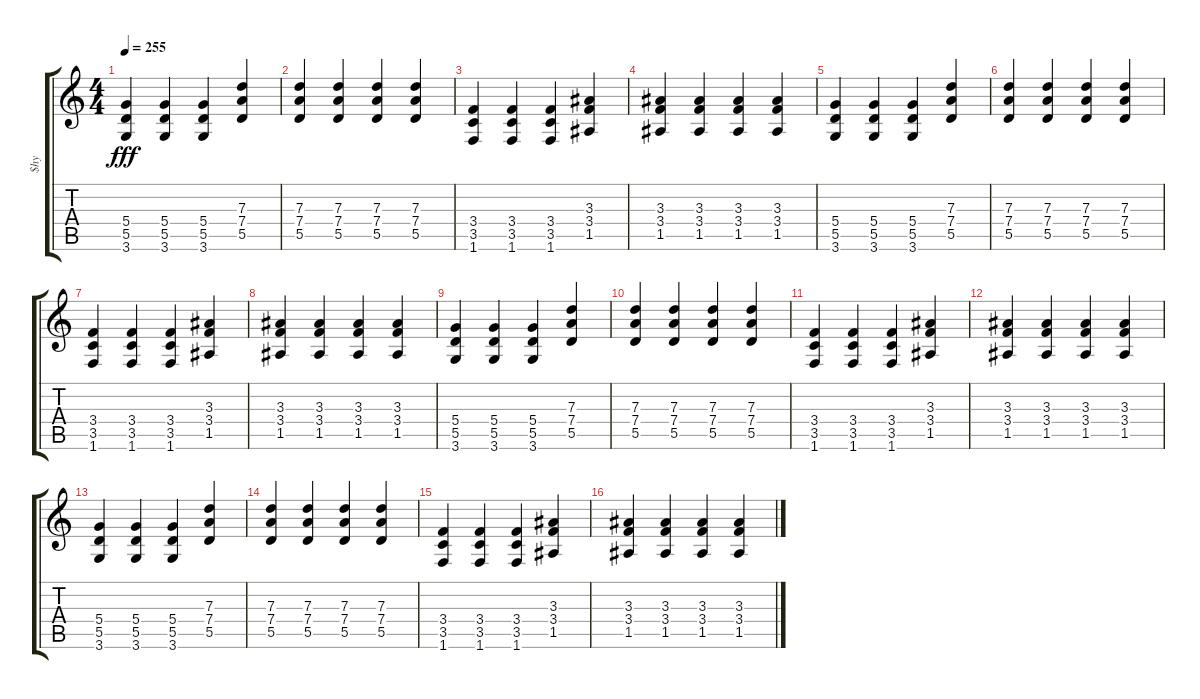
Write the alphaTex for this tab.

\track ("$hy" "$hy") {instrument distortionguitar}
\staff {score tabs}
\tuning (E4 B3 G3 D3 A2 E2) {hide}
\ts (4 4)
\tempo 255
\clef g2
\ks c
(5.4 5.5 3.6).4{dy fff} (5.4 5.5 3.6).4 (5.4 5.5 3.6).4 (7.3 7.4 5.5).4 |
(7.3 7.4 5.5).4 (7.3 7.4 5.5).4 (7.3 7.4 5.5).4 (7.3 7.4 5.5).4 |
(3.4 3.5 1.6).4 (3.4 3.5 1.6).4 (3.4 3.5 1.6).4 (3.3 3.4 1.5).4 |
(3.3 3.4 1.5).4 (3.3 3.4 1.5).4 (3.3 3.4 1.5).4 (3.3 3.4 1.5).4 |
(5.4 5.5 3.6).4 (5.4 5.5 3.6).4 (5.4 5.5 3.6).4 (7.3 7.4 5.5).4 |
(7.3 7.4 5.5).4 (7.3 7.4 5.5).4 (7.3 7.4 5.5).4 (7.3 7.4 5.5).4 |
(3.4 3.5 1.6).4 (3.4 3.5 1.6).4 (3.4 3.5 1.6).4 (3.3 3.4 1.5).4 |
(3.3 3.4 1.5).4 (3.3 3.4 1.5).4 (3.3 3.4 1.5).4 (3.3 3.4 1.5).4 |
(5.4 5.5 3.6).4 (5.4 5.5 3.6).4 (5.4 5.5 3.6).4 (7.3 7.4 5.5).4 |
(7.3 7.4 5.5).4 (7.3 7.4 5.5).4 (7.3 7.4 5.5).4 (7.3 7.4 5.5).4 |
(3.4 3.5 1.6).4 (3.4 3.5 1.6).4 (3.4 3.5 1.6).4 (3.3 3.4 1.5).4 |
(3.3 3.4 1.5).4 (3.3 3.4 1.5).4 (3.3 3.4 1.5).4 (3.3 3.4 1.5).4 |
(5.4 5.5 3.6).4 (5.4 5.5 3.6).4 (5.4 5.5 3.6).4 (7.3 7.4 5.5).4 |
(7.3 7.4 5.5).4 (7.3 7.4 5.5).4 (7.3 7.4 5.5).4 (7.3 7.4 5.5).4 |
(3.4 3.5 1.6).4 (3.4 3.5 1.6).4 (3.4 3.5 1.6).4 (3.3 3.4 1.5).4 |
(3.3 3.4 1.5).4 (3.3 3.4 1.5).4 (3.3 3.4 1.5).4 (3.3 3.4 1.5).4
